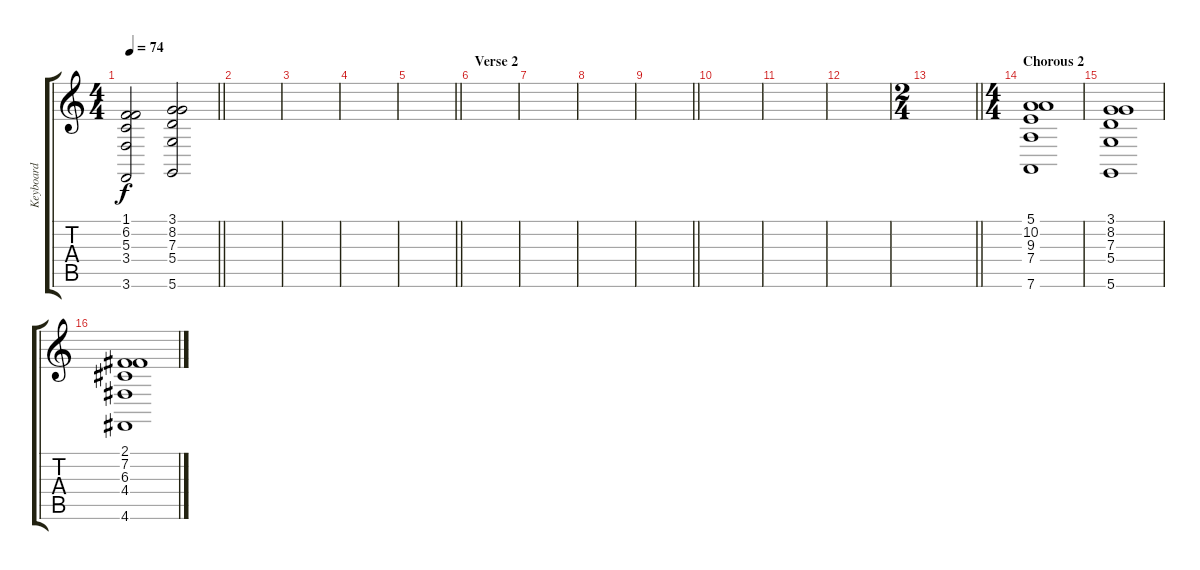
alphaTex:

\track ("Keyboard" "Keyboard") {instrument synthstrings1}
\staff {score tabs}
\tuning (E4 B3 G3 D3 A2 D2) {hide}
\ts (4 4)
\tempo 74
\clef g2
\barLineRight lightlight
\ks c
(1.1 6.2 5.3 3.4 3.6).2{dy f} (3.1 8.2 7.3 5.4 5.6).2 |
\section ("" "")
|
|
|
\barLineRight lightlight
|
\section ("" "Verse 2")
|
|
|
\barLineRight lightlight
|
\section ("" "")
|
|
|
\ts (2 4)
\barLineRight lightlight
|
\ts (4 4)
\section ("" "Chorous 2")
(5.1 10.2 9.3 7.4 7.6).1 |
(3.1 8.2 7.3 5.4 5.6).1 |
(2.1 7.2 6.3 4.4 4.6).1
